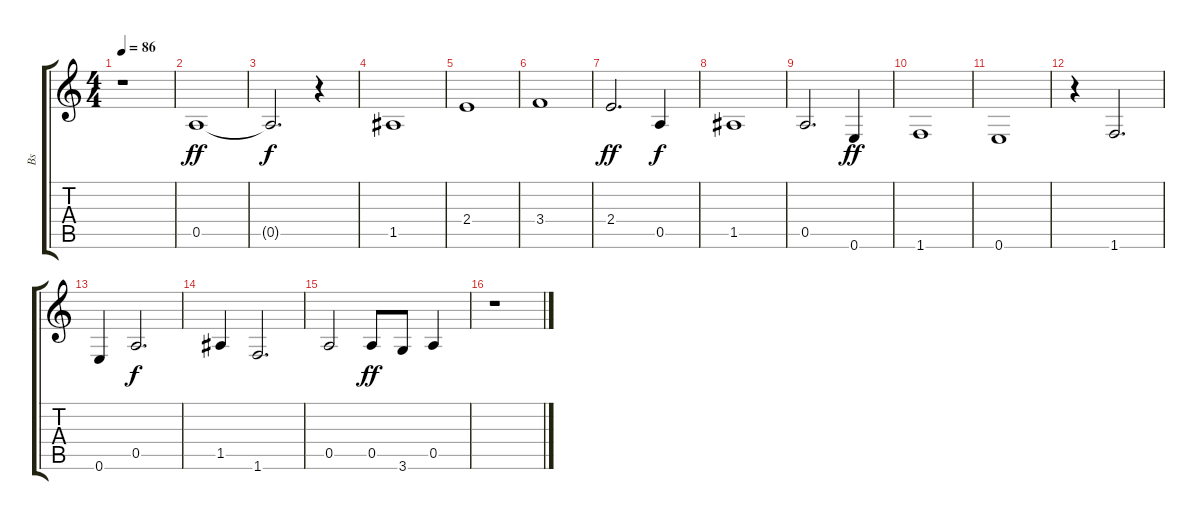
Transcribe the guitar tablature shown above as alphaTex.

\track ("Bs" "Bs") {instrument electricbassfinger}
\staff {score tabs}
\tuning (E4 B3 G3 D3 A2 E2) {hide}
\ts (4 4)
\tempo 86
\clef g2
\ks c
r.1{dy ff} |
0.5.1 |
0.5{t}.2{d dy f} r.4 |
1.5.1 |
2.4.1 |
3.4.1 |
2.4.2{d dy ff} 0.5.4{dy f} |
1.5.1 |
0.5.2{d} 0.6.4{dy ff} |
1.6.1 |
0.6.1 |
r.4 1.6.2{d} |
0.6.4 0.5.2{d dy f} |
1.5.4 1.6.2{d} |
0.5.2 0.5.8{dy ff} 3.6.8 0.5.4 |
r.1
